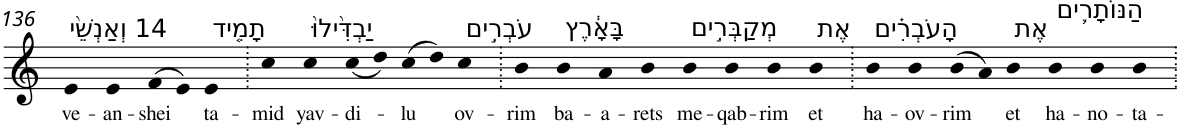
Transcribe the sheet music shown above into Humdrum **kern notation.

**kern	**text
*part1	*part1
*staff1	*staff1
*I"Piano	*
*I'Pno	*
!!LO:PB:g=z
*clefG2	*
*k[]	*
=136	=136
!LO:TX:a:t=14 וְאַנְשֵׁ֨י	!
!	!LO:LY:b
4e	ve-
!	!LO:LY:b
4e	-an-
!	!LO:LY:b
(>8f	-shei
8e)	.
!LO:TX:a:t=תָמִ֤יד	!
!	!LO:LY:b
4e	ta-
=137.	=137.
!	!LO:LY:b
4cc	-mid
!LO:TX:a:t=יַבְדִּ֙ילוּ֙	!
!	!LO:LY:b
4cc	yav-
!	!LO:LY:b
(<8cc	-di-
8dd)	.
!	!LO:LY:b
(>8cc	-lu
8dd)	.
!LO:TX:a:t=עֹבְרִ֣ים	!
!	!LO:LY:b
4cc	ov-
=138.	=138.
!	!LO:LY:b
4b	-rim
!LO:TX:a:t=בָּאָ֔רֶץ	!
!	!LO:LY:b
4b	ba-
!	!LO:LY:b
4a	-a-
!	!LO:LY:b
4b	-rets
!LO:TX:a:t=מְקַבְּרִ֣ים	!
!	!LO:LY:b
4b	me-
!	!LO:LY:b
4b	-qab-
!	!LO:LY:b
4b	-rim
!LO:TX:a:t=אֶת	!
!	!LO:LY:b
4b	et
=139.	=139.
!LO:TX:a:t=הָעֹבְרִ֗ים	!
!	!LO:LY:b
4b	ha-
!	!LO:LY:b
4b	-ov-
!	!LO:LY:b
(>8b	-rim
8a)	.
!LO:TX:a:t=אֶת	!
!	!LO:LY:b
4b	et
!LO:TX:a:t=הַנּוֹתָרִ֛ים	!
!	!LO:LY:b
4b	ha-
!	!LO:LY:b
4b	-no-
!	!LO:LY:b
4b	-ta-
=.	=.
*-	*-
